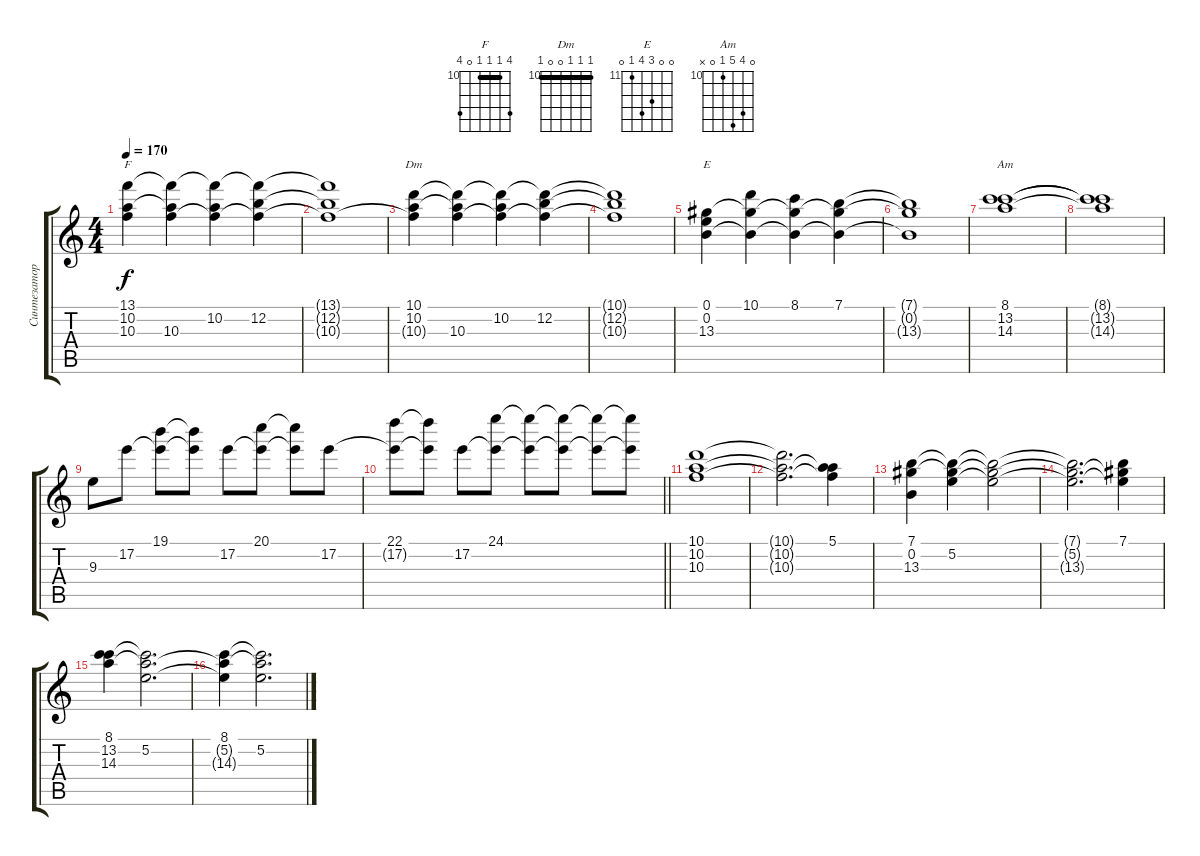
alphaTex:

\track ("Синтезатор" "Синтезатор") {instrument synthbass1}
\staff {score tabs}
\tuning (E4 B3 G3 D3 A2 E2) {hide}
\chord ("F" 13 10 10 10 0 13) {firstfret 10 barre 10}
\chord ("Dm" 10 10 10 0 0 10) {firstfret 10 barre 10}
\chord ("E" 0 0 13 14 11 0) {firstfret 11}
\chord ("Am" 0 13 14 10 0 x) {firstfret 10}
\ts (4 4)
\tempo 170
\clef g2
\ks c
(13.1 10.2 10.3).4{ch "F" dy f} (13.1{t} 10.2{t} 10.3).4 (13.1{t} 10.2 10.3{t}).4 (13.1{t} 12.2 10.3{t}).4 |
(13.1{t} 12.2{t} 10.3{t}).1 |
(10.1 10.2 10.3{t}).4{ch "Dm"} (10.1{t} 10.2{t} 10.3).4 (10.1{t} 10.2 10.3{t}).4 (10.1{t} 12.2 10.3{t}).4 |
(10.1{t} 12.2{t} 10.3{t}).1 |
(0.1 0.2 13.3).4{ch "E"} (10.1 0.2{t} 13.3{t}).4 (8.1 0.2{t} 13.3{t}).4 (7.1 0.2{t} 13.3{t}).4 |
(7.1{t} 0.2{t} 13.3{t}).1 |
(8.1 13.2 14.3).1{ch "Am"} |
(8.1{t} 13.2{t} 14.3{t}).1 |
9.3.8{volume 9 instrument stringensemble1} 17.2.8 (19.1 17.2{t}).8 (19.1{t} 17.2{t}).8 17.2.8 (20.1 17.2{t}).8 (20.1{t} 17.2{t}).8 17.2.8 |
\barLineRight lightlight
(22.1 17.2{t}).8 (22.1{t} 17.2{t}).8 17.2.8 (24.1 17.2{t}).8 (24.1{t} 17.2{t}).8 (24.1{t} 17.2{t}).8 (24.1{t} 17.2{t}).8 (24.1{t} 17.2{t}).8 |
(10.1 10.2 10.3).1{volume 8} |
(10.1{t} 10.2{t} 10.3{t}).2{d} (5.1 10.2{t} 10.3{t}).4 |
(7.1 0.2 13.3).4 (7.1{t} 5.2 13.3{t}).4 (7.1{t} 5.2{t} 13.3{t}).2 |
(7.1{t} 5.2{t} 13.3{t}).2{d} (7.1 5.2{t} 13.3{t}).4 |
(8.1 13.2 14.3).4 (8.1{t} 5.2 14.3{t}).2{d} |
(8.1 5.2{t} 14.3{t}).4 (8.1{t} 5.2 14.3{t}).2{d}
